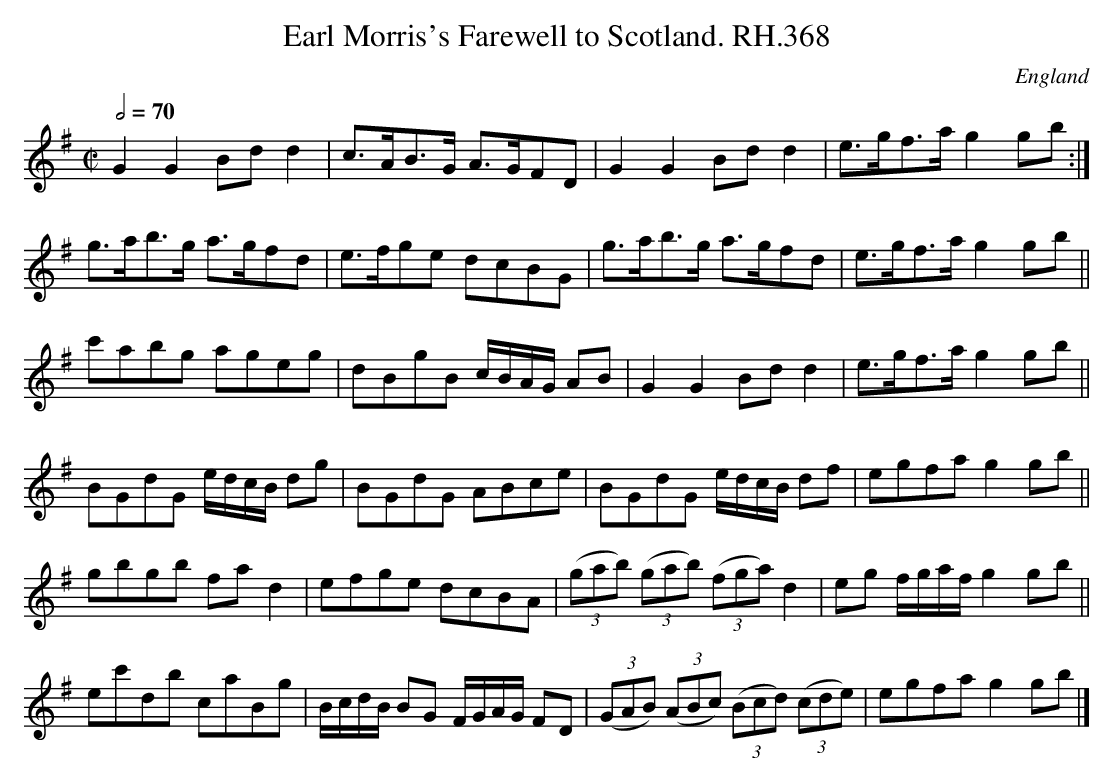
X:1
T:Earl Morris's Farewell to Scotland. RH.368
O:England
M:C|
L:1/8
Q:1/2=70
K:G
G2G2 Bdd2|c>AB>G A>GFD|\
G2G2 Bdd2|e>gf>a g2gb:|
g>ab>g a>gfd|e>fge dcBG|\
g>ab>g a>gfd|e>gf>a g2gb||
c'abg ageg|dBgB c/B/A/G/ AB|\
G2G2 Bdd2|e>gf>a g2gb||
BGdG e/d/c/B/ dg|BGdG ABce|\
BGdG e/d/c/B/ df|egfa g2gb||
gbgb fad2|efge dcBA|\
((3gab) ((3gab) ((3fga) d2|eg f/g/a/f/ g2gb||
ec'db caBg|B/c/d/B/ BG F/G/A/G/ FD|\
((3GAB) ((3ABc) ((3Bcd) ((3cde)|egfa g2gb|]
